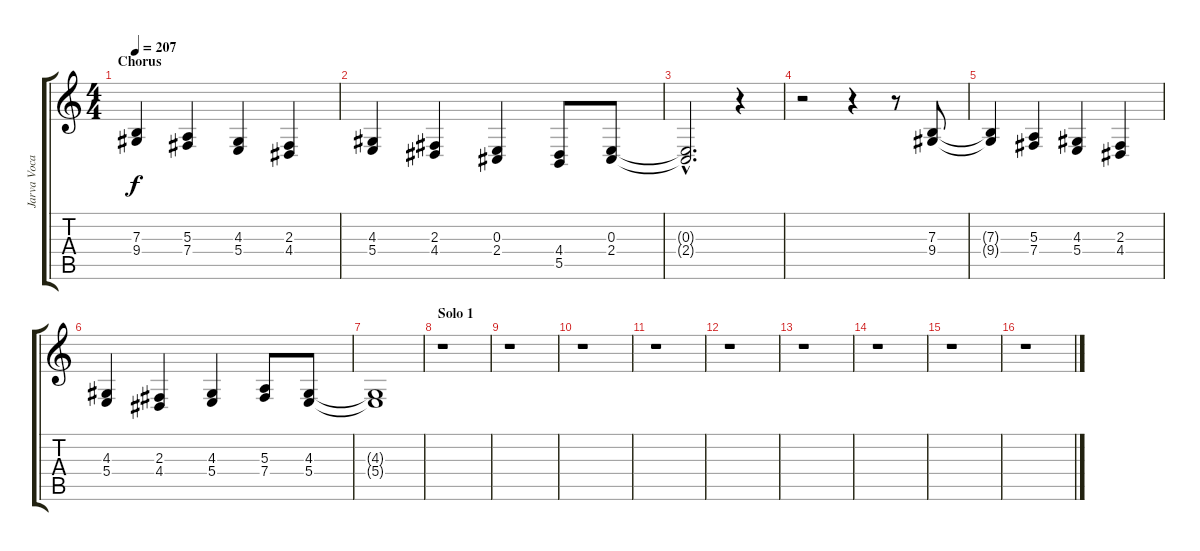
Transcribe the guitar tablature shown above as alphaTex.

\track ("Jarva Vocals" "Jarva Voca") {instrument lead8bassandlead}
\staff {score tabs}
\tuning (Db4 Ab3 E3 B2 Gb2 Db2) {hide}
\ts (4 4)
\section ("" "Chorus")
\tempo 207
\clef g2
\ks c
(7.3{t} 9.4{t}).4{dy f} (5.3 7.4).4 (4.3 5.4).4 (2.3 4.4).4 |
(4.3 5.4).4 (2.3 4.4).4 (0.3 2.4).4 (4.4 5.5).8 (0.3 2.4).8 |
(0.3{hac t} 2.4{hac t}).2{d} r.4 |
r.2 r.4 r.8 (7.3 9.4).8 |
(7.3{t} 9.4{t}).4 (5.3 7.4).4 (4.3 5.4).4 (2.3 4.4).4 |
(4.3 5.4).4 (2.3 4.4).4 (4.3 5.4).4 (5.3 7.4).8 (4.3 5.4).8 |
(4.3{t} 5.4{t}).1 |
\section ("" "Solo 1")
r.1 |
r.1 |
r.1 |
r.1 |
r.1 |
r.1 |
r.1 |
r.1 |
r.1
